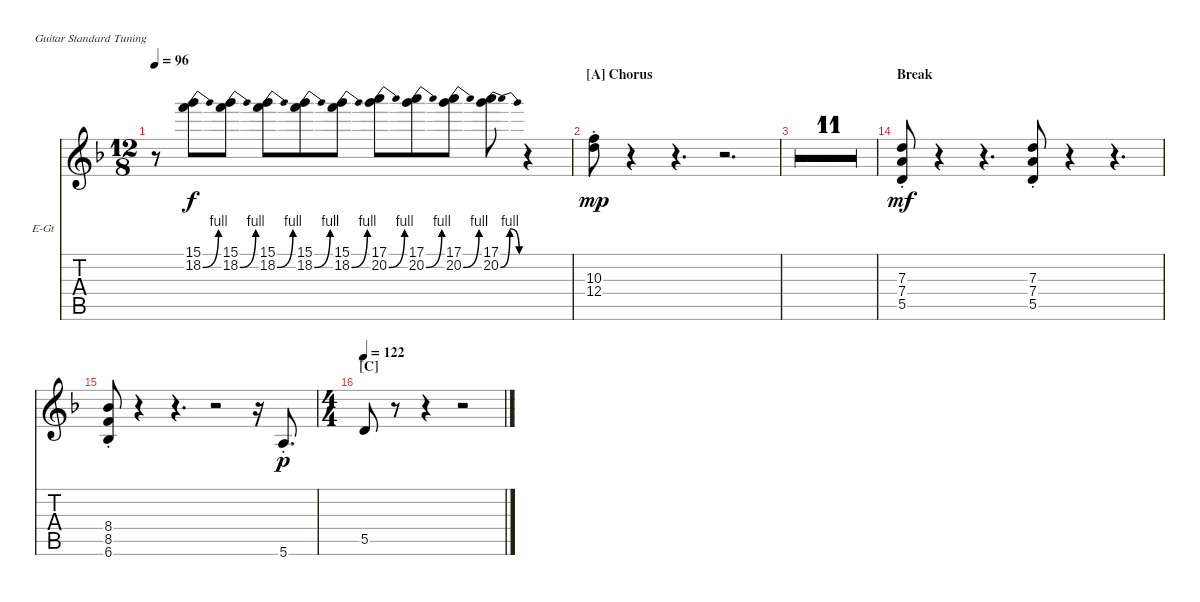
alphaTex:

\defaultSystemsLayout 4
\bracketExtendMode nobrackets
\firstSystemTrackNameOrientation horizontal
\otherSystemsTrackNameOrientation horizontal
\track ("Electric Guitar" "E-Gt") {multiBarRest instrument overdrivenguitar}
\staff {score tabs}
\tuning (E4 B3 G3 D3 A2 E2)
\ts (12 8)
\tempo 96
\clef g2
\ks dminor
r.8{dy f} (15.1 18.2{be (bend 0 0 15 4)}).8 (15.1 18.2{be (bend 0 0 15 4)}).8 (15.1 18.2{be (bend 0 0 15 4)}).8 (15.1 18.2{be (bend 0 0 15 4)}).8 (15.1 18.2{be (bend 0 0 15 4)}).8 (17.1 20.2{be (bend 0 0 15 4)}).8 (17.1 20.2{be (bend 0 0 15 4)}).8 (17.1 20.2{be (bend 0 0 15 4)}).8 (17.1 20.2{be (bendrelease 0 0 10.2 4 40.199999999999996 4 59.4 0)}).8 r.4 |
\section ("A" "Chorus")
(12.4{st} 10.3{st}).8{dy mp} r.4 r.4{d} r.2{d} |
r.1{d} |
r.1{d} |
r.1{d} |
r.1{d} |
r.1{d} |
r.1{d} |
r.1{d} |
r.1{d} |
r.1{d} |
r.1{d} |
r.1{d} |
\section ("" "Break")
(5.5{st} 7.4{st} 7.3{st}).8{dy mf} r.4 r.4{d} (5.5{st} 7.4{st} 7.3{st}).8 r.4 r.4{d} |
(8.5{st} 8.4{st} 6.6).8 r.4 r.4{d} r.2 r.16 5.6{st}.8{d dy p} |
\ts (4 4)
\section ("C" "")
\tempo 122
5.5.8 r.8 r.4 r.2
